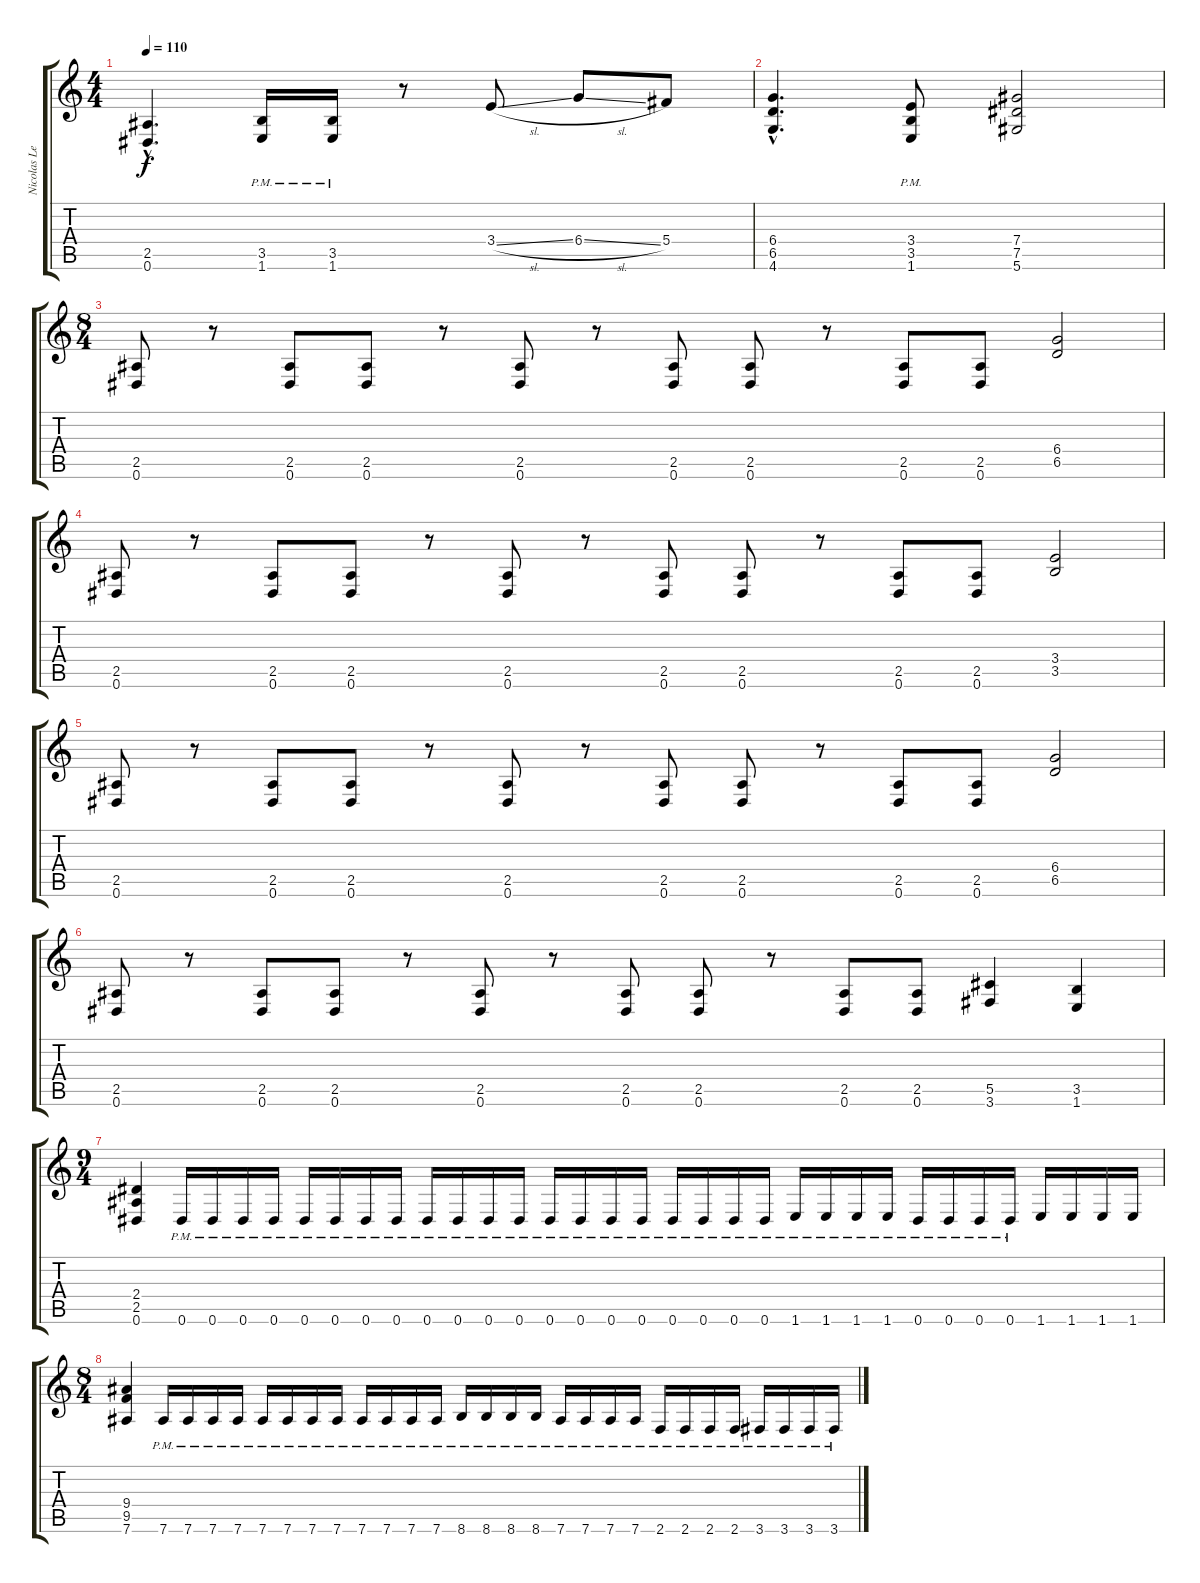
\track ("Nicolas Leclerc" "Nicolas Le") {instrument distortionguitar}
\staff {score tabs}
\tuning (Eb4 Bb3 Gb3 Db3 Ab2 Eb2) {hide}
\ts (4 4)
\tempo 110
\clef g2
\ks c
(2.5{hac} 0.6{hac}).4{d dy f} (3.5 1.6{pm}).16 (3.5 1.6{pm}).16 r.8 3.4{sl}.8 6.4{sl}.8 5.4.8 |
(6.4{hac} 6.5{hac} 4.6{hac}).4{d} (3.4 3.5{pm} 1.6).8 (7.4 7.5 5.6).2 |
\ts (8 4)
(2.5 0.6).8 r.8 (2.5 0.6).8 (2.5 0.6).8 r.8 (2.5 0.6).8 r.8 (2.5 0.6).8 (2.5 0.6).8 r.8 (2.5 0.6).8 (2.5 0.6).8 (6.4 6.5).2 |
(2.5 0.6).8 r.8 (2.5 0.6).8 (2.5 0.6).8 r.8 (2.5 0.6).8 r.8 (2.5 0.6).8 (2.5 0.6).8 r.8 (2.5 0.6).8 (2.5 0.6).8 (3.4 3.5).2 |
(2.5 0.6).8 r.8 (2.5 0.6).8 (2.5 0.6).8 r.8 (2.5 0.6).8 r.8 (2.5 0.6).8 (2.5 0.6).8 r.8 (2.5 0.6).8 (2.5 0.6).8 (6.4 6.5).2 |
(2.5 0.6).8 r.8 (2.5 0.6).8 (2.5 0.6).8 r.8 (2.5 0.6).8 r.8 (2.5 0.6).8 (2.5 0.6).8 r.8 (2.5 0.6).8 (2.5 0.6).8 (5.5 3.6).4 (3.5 1.6).4 |
\ts (9 4)
(2.4 2.5 0.6).4 0.6{pm}.16 0.6{pm}.16 0.6{pm}.16 0.6{pm}.16 0.6{pm}.16 0.6{pm}.16 0.6{pm}.16 0.6{pm}.16 0.6{pm}.16 0.6{pm}.16 0.6{pm}.16 0.6{pm}.16 0.6{pm}.16 0.6{pm}.16 0.6{pm}.16 0.6{pm}.16 0.6{pm}.16 0.6{pm}.16 0.6{pm}.16 0.6{pm}.16 1.6{pm}.16 1.6{pm}.16 1.6{pm}.16 1.6{pm}.16 0.6{pm}.16 0.6{pm}.16 0.6{pm}.16 0.6{pm}.16 1.6.16 1.6.16 1.6.16 1.6.16 |
\ts (8 4)
(9.4 9.5 7.6).4 7.6{pm}.16 7.6{pm}.16 7.6{pm}.16 7.6{pm}.16 7.6{pm}.16 7.6{pm}.16 7.6{pm}.16 7.6{pm}.16 7.6{pm}.16 7.6{pm}.16 7.6{pm}.16 7.6{pm}.16 8.6{pm}.16 8.6{pm}.16 8.6{pm}.16 8.6{pm}.16 7.6{pm}.16 7.6{pm}.16 7.6{pm}.16 7.6{pm}.16 2.6{pm}.16 2.6{pm}.16 2.6{pm}.16 2.6{pm}.16 3.6{pm}.16 3.6{pm}.16 3.6{pm}.16 3.6{pm}.16
